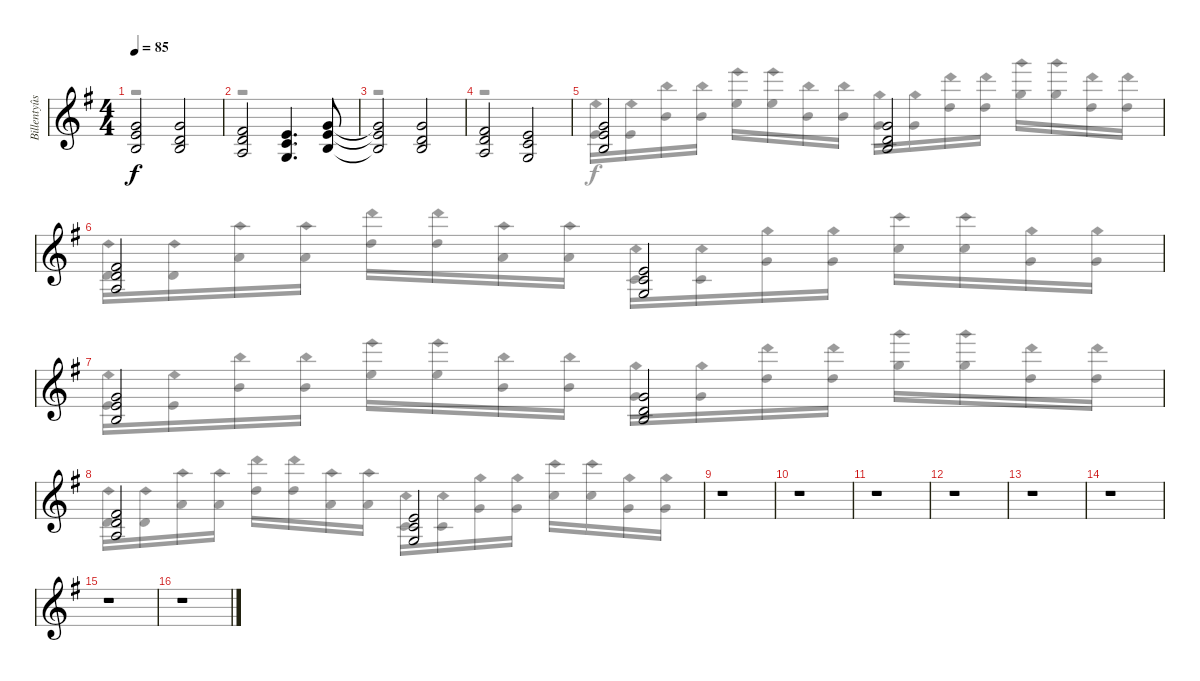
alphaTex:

\track ("Billentyûs (Michael Kenney)" "Billentyûs") {instrument stringensemble1}
\staff {score}
\tuning (E4 B3 G3 D3 A2 E2) {hide}
\voice
\ts (4 4)
\tempo 85
\clef g2
\ks g
(3.1 5.2 4.3).2{dy f instrument stringensemble1} (3.1 3.2 4.3).2 |
(2.1 3.2 2.3).2 (0.1 1.2 0.3).4{d} (3.1 5.2 4.3).8 |
(3.1{t} 5.2{t} 4.3{t}).2 (3.1 3.2 4.3).2 |
(2.1 3.2 2.3).2 (0.1 1.2 0.3).2 |
(3.1 5.2 4.3).2 (3.1 3.2 4.3).2 |
(2.1 3.2 2.3).2 (0.1 1.2 0.3).2 |
(3.1 5.2 4.3).2 (3.1 3.2 4.3).2 |
(2.1 3.2 2.3).2 (0.1 1.2 0.3).2 |
r.1 |
r.1 |
r.1 |
r.1 |
r.1 |
r.1 |
r.1 |
r.1
\voice
\clef g2
\ottava regular
\simile none
\ks g
r.1{dy f} |
r.1 |
r.1 |
r.1 |
0.1{ph 12}.16 0.1{ph 12}.16 7.1{ph 12}.16 7.1{ph 12}.16 12.1{ph 12}.16 12.1{ph 12}.16 7.1{ph 12}.16 7.1{ph 12}.16 3.1{ph 12}.16 3.1{ph 12}.16 10.1{ph 12}.16 10.1{ph 12}.16 15.1{ph 12}.16 15.1{ph 12}.16 10.1{ph 12}.16 10.1{ph 12}.16 |
3.2{ph 12}.16 3.2{ph 12}.16 5.1{ph 12}.16 5.1{ph 12}.16 10.1{ph 12}.16 10.1{ph 12}.16 5.1{ph 12}.16 5.1{ph 12}.16 1.2{ph 12}.16 1.2{ph 12}.16 3.1{ph 12}.16 3.1{ph 12}.16 8.1{ph 12}.16 8.1{ph 12}.16 3.1{ph 12}.16 3.1{ph 12}.16 |
0.1{ph 12}.16 0.1{ph 12}.16 7.1{ph 12}.16 7.1{ph 12}.16 12.1{ph 12}.16 12.1{ph 12}.16 7.1{ph 12}.16 7.1{ph 12}.16 3.1{ph 12}.16 3.1{ph 12}.16 10.1{ph 12}.16 10.1{ph 12}.16 15.1{ph 12}.16 15.1{ph 12}.16 10.1{ph 12}.16 10.1{ph 12}.16 |
3.2{ph 12}.16 3.2{ph 12}.16 5.1{ph 12}.16 5.1{ph 12}.16 10.1{ph 12}.16 10.1{ph 12}.16 5.1{ph 12}.16 5.1{ph 12}.16 1.2{ph 12}.16 1.2{ph 12}.16 3.1{ph 12}.16 3.1{ph 12}.16 8.1{ph 12}.16 8.1{ph 12}.16 3.1{ph 12}.16 3.1{ph 12}.16 |
r.1 |
r.1 |
r.1 |
r.1 |
r.1 |
r.1 |
r.1 |
r.1
